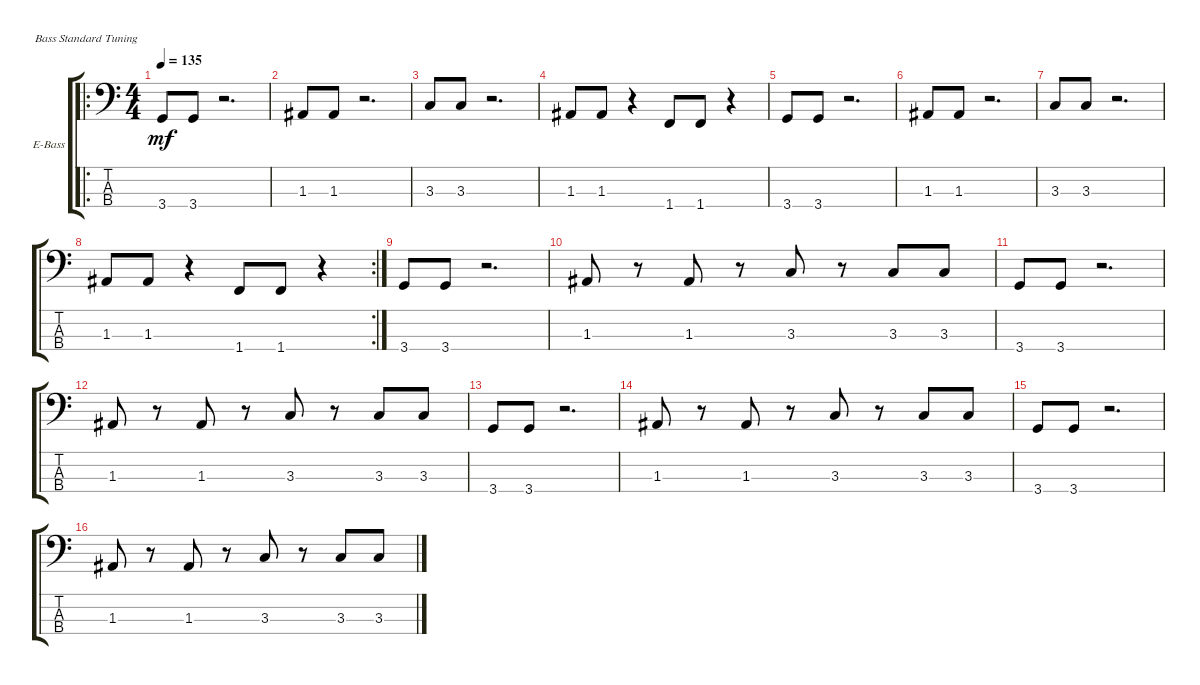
\defaultSystemsLayout 4
\bracketExtendMode groupsimilarinstruments
\firstSystemTrackNameOrientation horizontal
\otherSystemsTrackNameOrientation horizontal
\track ("Electric Bass" "E-Bass") {instrument electricbassfinger}
\staff {score tabs}
\tuning (G2 D2 A1 E1)
\ro
\ts (4 4)
\tempo 135
\clef f4
\ks c
3.4.8{dy mf} 3.4.8 r.2{d} |
1.3.8 1.3.8 r.2{d} |
3.3.8 3.3.8 r.2{d} |
1.3.8 1.3.8 r.4 1.4.8 1.4.8 r.4 |
3.4.8 3.4.8 r.2{d} |
1.3.8 1.3.8 r.2{d} |
3.3.8 3.3.8 r.2{d} |
\rc 2
1.3.8 1.3.8 r.4 1.4.8 1.4.8 r.4 |
3.4.8 3.4.8 r.2{d} |
1.3.8 r.8 1.3.8 r.8 3.3.8 r.8 3.3.8 3.3.8 |
3.4.8 3.4.8 r.2{d} |
1.3.8 r.8 1.3.8 r.8 3.3.8 r.8 3.3.8 3.3.8 |
3.4.8 3.4.8 r.2{d} |
1.3.8 r.8 1.3.8 r.8 3.3.8 r.8 3.3.8 3.3.8 |
3.4.8 3.4.8 r.2{d} |
1.3.8 r.8 1.3.8 r.8 3.3.8 r.8 3.3.8 3.3.8
